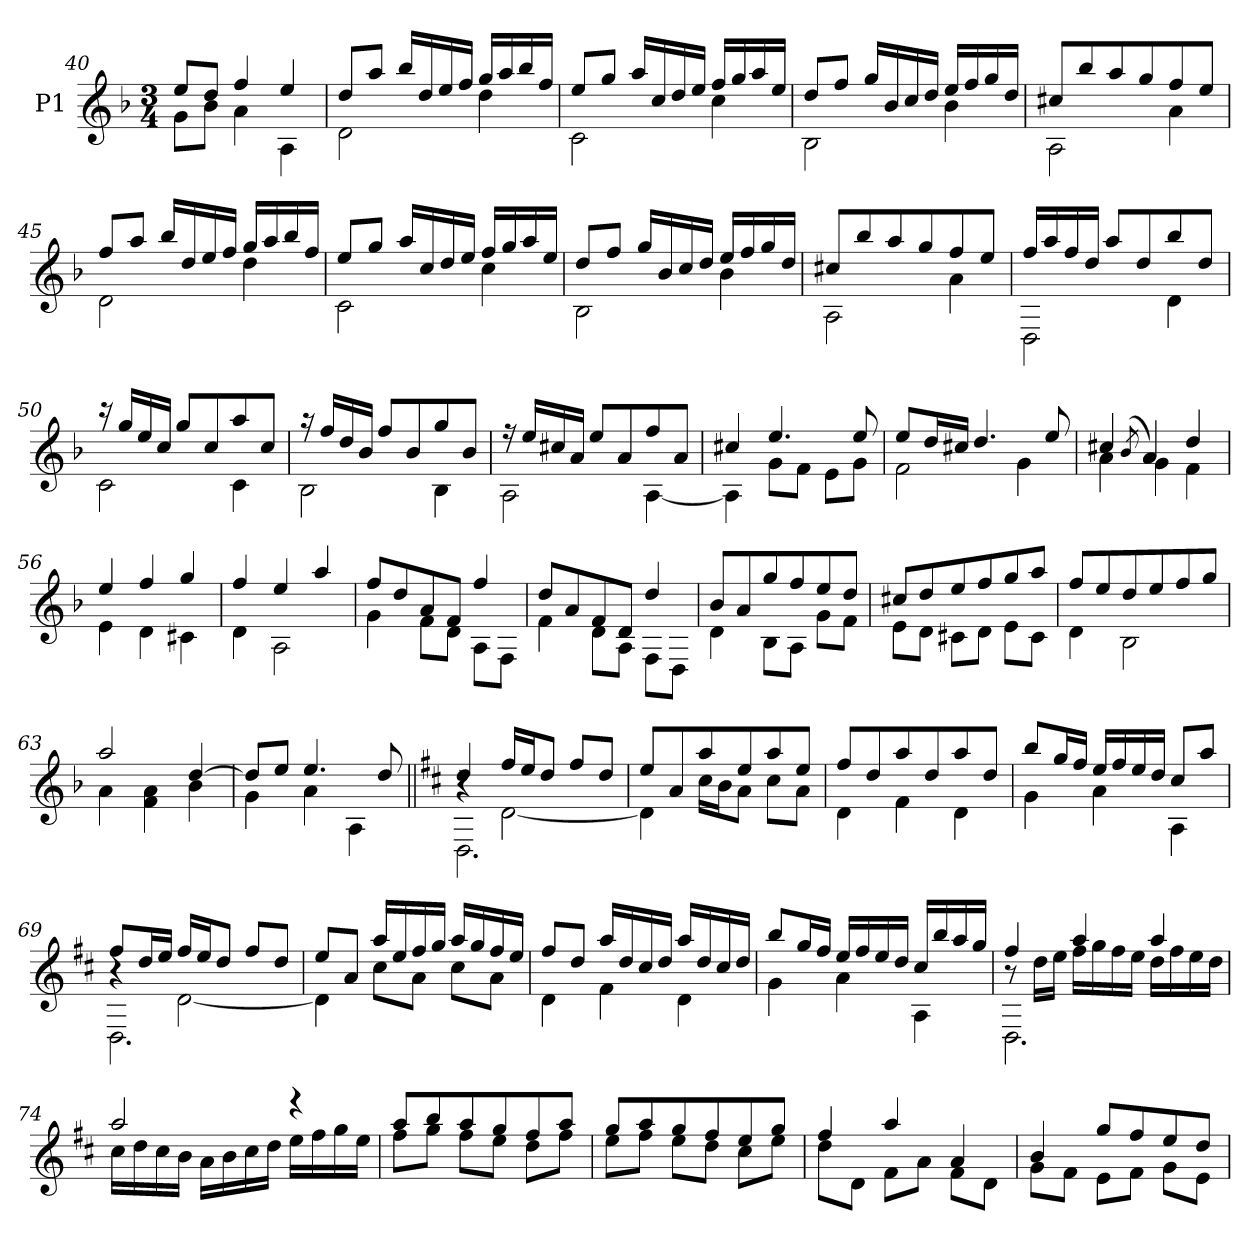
**kern
*part1
*staff1
*I"P1
*clefG2
*ITrd7c12
*k[b-]
*F:
*M3/4
=40
*^
8ei/L	8Gi\L
8di/J	8B-i\J
4fi/	4Ai\
4ei/	4AAi\
=41	=41
8di/L	2Di\
8ai/J	.
16b-i/LL	.
16di/	.
16ei/	.
16fi/JJ	.
16gi/LL	4di\
16ai/	.
16b-i/	.
16fi/JJ	.
=42	=42
8ei/L	2Ci\
8gi/J	.
16ai/LL	.
16ci/	.
16di/	.
16ei/JJ	.
16fi/LL	4ci\
16gi/	.
16ai/	.
16ei/JJ	.
=43	=43
8di/L	2BB-i\
8fi/J	.
16gi/LL	.
16B-i/	.
16ci/	.
16di/JJ	.
16ei/LL	4B-i\
16fi/	.
16gi/	.
16di/JJ	.
=44	=44
8c#Xi/L	2AAi\
8b-i/	.
8ai/	.
8gi/	.
8fi/	4Ai\
8ei/J	.
!!LO:LB:g=z	!!
=45	=45
8fi/L	2Di\
8ai/J	.
16b-i/LL	.
16di/	.
16ei/	.
16fi/JJ	.
16gi/LL	4di\
16ai/	.
16b-i/	.
16fi/JJ	.
=46	=46
8ei/L	2Ci\
8gi/J	.
16ai/LL	.
16ci/	.
16di/	.
16ei/JJ	.
16fi/LL	4ci\
16gi/	.
16ai/	.
16ei/JJ	.
=47	=47
8di/L	2BB-i\
8fi/J	.
16gi/LL	.
16B-i/	.
16ci/	.
16di/JJ	.
16ei/LL	4B-i\
16fi/	.
16gi/	.
16di/JJ	.
=48	=48
8c#Xi/L	2AAi\
8b-i/	.
8ai/	.
8gi/	.
8fi/	4Ai\
8ei/J	.
=49	=49
16fi/LL	2DDi\
16ai/	.
16fi/	.
16di/JJ	.
8ai/L	.
8di/	.
8b-i/	4Di\
8di/J	.
=50	=50
16r	2Ci\
16gi/LL	.
16ei/	.
16ci/JJ	.
8gi/L	.
8ci/	.
8ai/	4Ci\
8ci/J	.
!!LO:LB:g=z	!!
=51	=51
16r	2BB-i\
16fi/LL	.
16di/	.
16B-i/JJ	.
8fi/L	.
8B-i/	.
8gi/	4BB-i\
8B-i/J	.
=52	=52
16r	2AAi\
16ei/LL	.
16c#Xi/	.
16Ai/JJ	.
8ei/L	.
8Ai/	.
8fi/	[4AAi\
8Ai/J	.
=53	=53
4c#Xi/	4AAi\]
4.ei/	8Gi\L
.	8Fi\J
.	8Ei\L
8ei/	8Gi\J
=54	=54
8ei/L	2Fi\
16di/L	.
16c#Xi/JJ	.
4.di/	.
.	4Gi\
8ei/	.
=55	=55
4c#Xi/	4Ai\
(8qB-i/	.
4Ai/)	4Gi\
4di/	4Fi\
=56	=56
4ei/	4Ei\
4fi/	4Di\
4gi/	4C#Xi\
=57	=57
4fi/	4Di\
4ei/	2AAi\
4ai/	.
!!LO:LB:g=z	!!
=58	=58
8fi/L	4Gi\
8di/	.
8Ai/	8Fi\L
8Fi/J	8Di\J
4fi/	8AAi\L
.	8FFi\J
=59	=59
8di/L	4Fi\
8Ai/	.
8Fi/	8Di\L
8Di/J	8AAi\J
4di/	8FFi\L
.	8DDi\J
=60	=60
8B-i/L	4Di\
8Ai/	.
8gi/	8BB-i\L
8fi/	8AAi\J
8ei/	8Gi\L
8di/J	8Fi\J
=61	=61
8c#Xi/L	8Ei\L
8di/	8Di\J
8ei/	8C#Xi\L
8fi/	8Di\J
8gi/	8Ei\L
8ai/J	8C#i\J
=62	=62
8fi/L	4Di\
8ei/	.
8di/	2BB-i\
8ei/	.
8fi/	.
8gi/J	.
=63	=63
2ai/	4Ai\
.	4Fi\ 4Ai
[4di/	4B-i\
=64	=64
8di/L]	4Gi\
8ei/J	.
4.ei/	4Ai\
.	4AAi\
8di/	.
*v	*v
!!LO:PB:g=z
=65||
*k[f#c#]
*D:
*^
*	*^
4di/	4r	2.DDi\
16f#i/LL	[2Di\	.
16ei/J	.	.
8di/J	.	.
8f#i/L	.	.
8di/J	.	.
*	*v	*v
=66	=66
8ei/L	4Di\]
8Ai/	.
8ai/	16c#i\LL
.	16Bi\J
8ei/	8Ai\J
8ai/	8c#i\L
8ei/J	8Ai\J
=67	=67
8f#i/L	4Di\
8di/	.
8ai/	4F#i\
8di/	.
8ai/	4Di\
8di/J	.
=68	=68
8bi/L	4Gi\
16gi/L	.
16f#i/JJ	.
16ei/LL	4Ai\
16f#i/	.
16ei/	.
16di/JJ	.
8c#i/L	4AAi\
8ai/J	.
=69	=69
*	*^
8f#i/L	4r	2.DDi\
16di/L	.	.
16ei/JJ	.	.
16f#i/LL	[2Di\	.
16ei/J	.	.
8di/J	.	.
8f#i/L	.	.
8di/J	.	.
*	*v	*v
=70	=70
8ei/L	4Di\]
8Ai/J	.
16ai/LL	8c#i\L
16ei/	.
16f#i/	8Ai\J
16gi/JJ	.
16ai/LL	8c#i\L
16gi/	.
16f#i/	8Ai\J
16ei/JJ	.
!!LO:LB:g=z	!!
=71	=71
8f#i/L	4Di\
8di/J	.
16ai/LL	4F#i\
16di/	.
16c#i/	.
16di/JJ	.
16ai/LL	4Di\
16di/	.
16c#i/	.
16di/JJ	.
=72	=72
8bi/L	4Gi\
16gi/L	.
16f#i/JJ	.
16ei/LL	4Ai\
16f#i/	.
16ei/	.
16di/JJ	.
16c#i/LL	4AAi\
16bi/	.
16ai/	.
16gi/JJ	.
=73	=73
*	*^
4f#i/	8r	2.DDi\
.	16di\LL	.
.	16ei\JJ	.
4ai/	16f#i\LL	.
.	16gi\	.
.	16f#i\	.
.	16ei\JJ	.
4ai/	16di\LL	.
.	16f#i\	.
.	16ei\	.
.	16di\JJ	.
*	*v	*v
=74	=74
2ai/	16c#i\LL
.	16di\
.	16c#i\
.	16Bi\JJ
.	16Ai\LL
.	16Bi\
.	16c#i\
.	16di\JJ
4r	16ei\LL
.	16f#i\
.	16gi\
.	16ei\JJ
=75	=75
8ai/L	8f#i\L
8bi/	8gi\J
8ai/	8f#i\L
8gi/	8ei\J
8f#i/	8di\L
8ai/J	8f#i\J
=76	=76
8gi/L	8ei\L
8ai/	8f#i\J
8gi/	8ei\L
8f#i/	8di\J
8ei/	8c#i\L
8gi/J	8ei\J
!!LO:LB:g=z	!!
=77	=77
4f#i/	8di\L
.	8Di\J
4ai/	8F#i\L
.	8Ai\J
4Ai/	8F#i\L
.	8Di\J
=78	=78
4Bi/	8Gi\L
.	8F#i\J
8gi/L	8Ei\L
8f#i/	8F#i\J
8ei/	8Gi\L
8di/J	8Ei\J
*v	*v
=
*-
